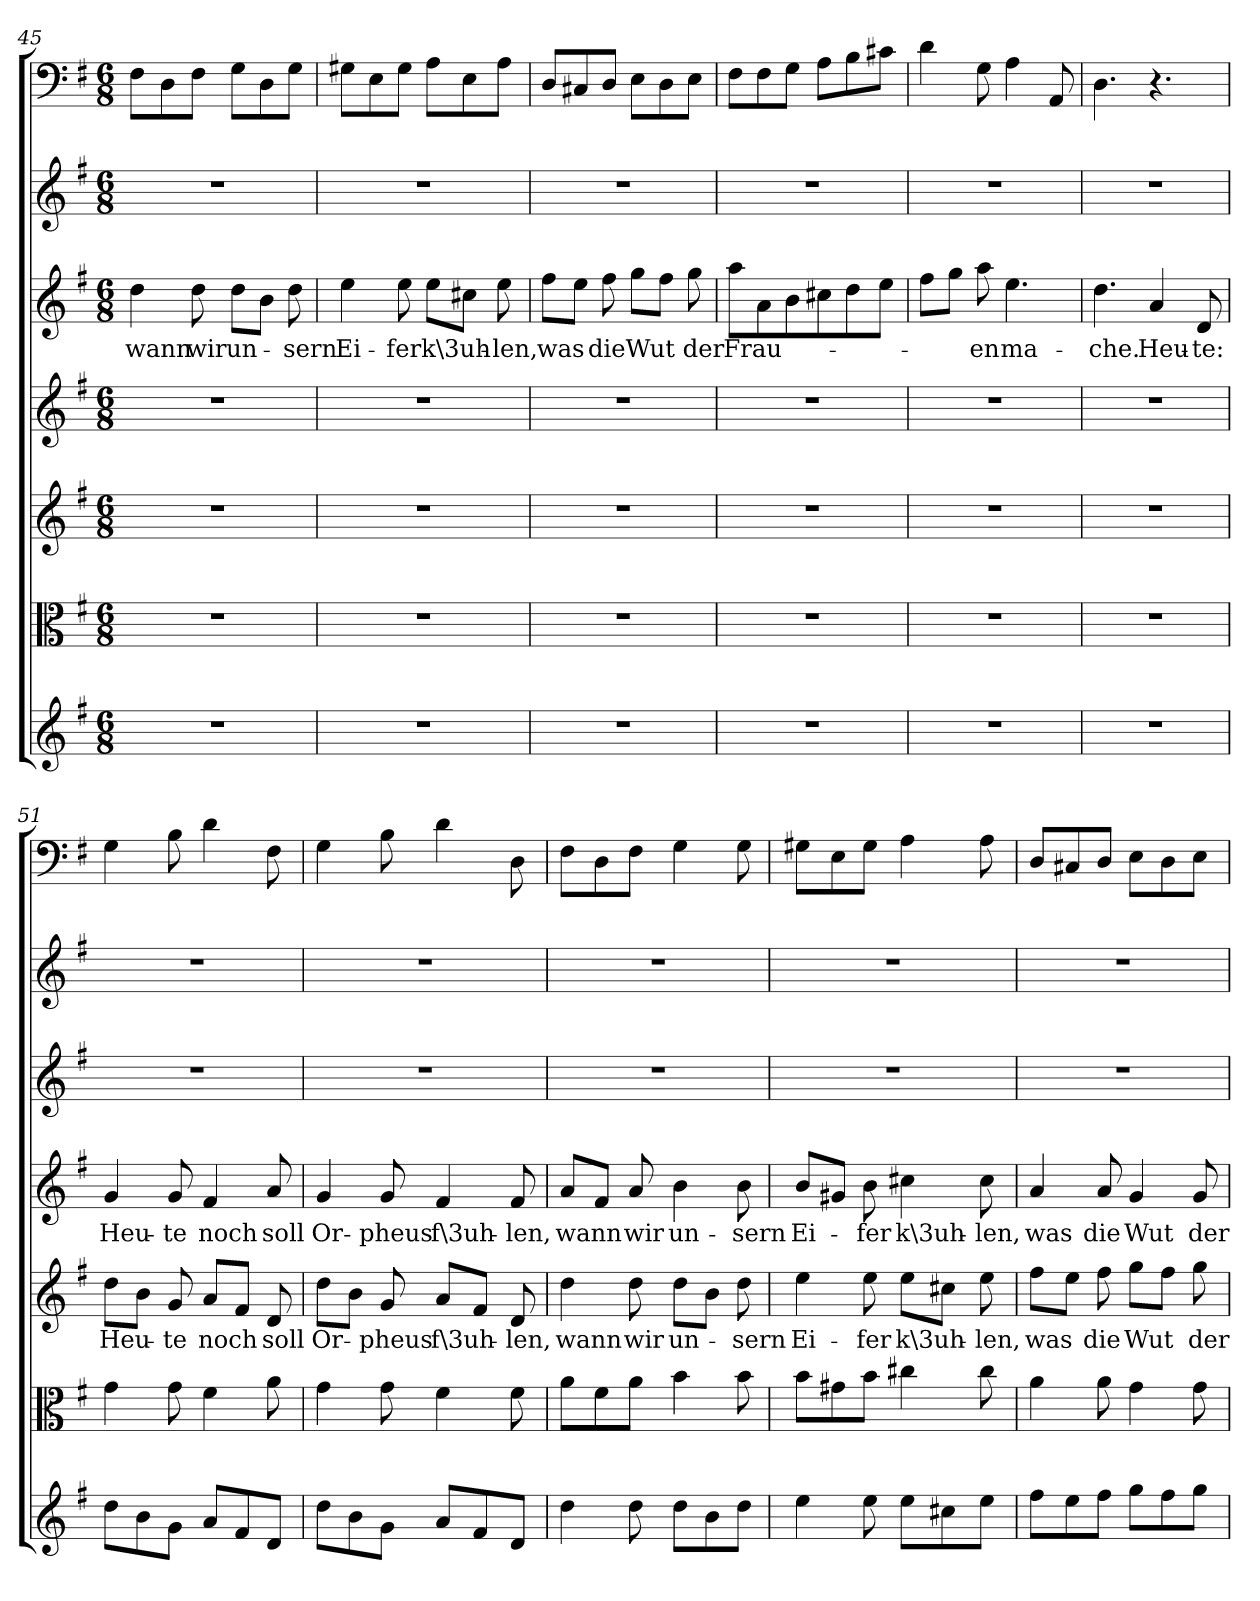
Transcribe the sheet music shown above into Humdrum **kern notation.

**kern	**kern	**kern	**text	**kern	**text	**kern	**text	**kern	**kern
*part7	*part6	*part5	*part5	*part4	*part4	*part3	*part3	*part2	*part1
*staff7	*staff6	*staff5	*staff5	*staff4	*staff4	*staff3	*staff3	*staff2	*staff1
*clefG2	*clefC3	*clefG2	*	*clefG2	*	*clefG2	*	*clefG2	*clefF4
*k[f#]	*k[f#]	*k[f#]	*	*k[f#]	*	*k[f#]	*	*k[f#]	*k[f#]
*G:	*G:	*G:	*	*G:	*	*G:	*	*G:	*G:
*M6/8	*M6/8	*M6/8	*	*M6/8	*	*M6/8	*	*M6/8	*M6/8
=45	=45	=45	=45	=45	=45	=45	=45	=45	=45
2.r	2.r	2.r	.	2.r	.	4dd\	wann	2.r	8F#\L
.	.	.	.	.	.	.	.	.	8D\
.	.	.	.	.	.	8dd\	wir	.	8F#\J
.	.	.	.	.	.	8dd\L	un-	.	8G\L
.	.	.	.	.	.	8b\J	.	.	8D\
.	.	.	.	.	.	8dd\	-sern	.	8G\J
=46	=46	=46	=46	=46	=46	=46	=46	=46	=46
2.r	2.r	2.r	.	2.r	.	4ee\	Ei-	2.r	8G#X\L
.	.	.	.	.	.	.	.	.	8E\
.	.	.	.	.	.	8ee\	-fer	.	8G#\J
.	.	.	.	.	.	8ee\L	k\3uh-	.	8A\L
.	.	.	.	.	.	8cc#X\J	.	.	8E\
.	.	.	.	.	.	8ee\	-len,	.	8A\J
=47	=47	=47	=47	=47	=47	=47	=47	=47	=47
2.r	2.r	2.r	.	2.r	.	8ff#\L	was	2.r	8D/L
.	.	.	.	.	.	8ee\J	.	.	8C#X/
.	.	.	.	.	.	8ff#\	die	.	8D/J
.	.	.	.	.	.	8gg\L	Wut	.	8E\L
.	.	.	.	.	.	8ff#\J	.	.	8D\
.	.	.	.	.	.	8gg\	der	.	8E\J
=48	=48	=48	=48	=48	=48	=48	=48	=48	=48
2.r	2.r	2.r	.	2.r	.	8aa\L	Frau-	2.r	8F#\L
.	.	.	.	.	.	8a\	.	.	8F#\
.	.	.	.	.	.	8b\	.	.	8G\J
.	.	.	.	.	.	8cc#X\	.	.	8A\L
.	.	.	.	.	.	8dd\	.	.	8B\
.	.	.	.	.	.	8ee\J	.	.	8c#X\J
=49	=49	=49	=49	=49	=49	=49	=49	=49	=49
2.r	2.r	2.r	.	2.r	.	8ff#\L	.	2.r	4d\
.	.	.	.	.	.	8gg\J	.	.	.
.	.	.	.	.	.	8aa\	-en	.	8G\
.	.	.	.	.	.	4.ee\	ma-	.	4A\
.	.	.	.	.	.	.	.	.	8AA/
=50	=50	=50	=50	=50	=50	=50	=50	=50	=50
2.r	2.r	2.r	.	2.r	.	4.dd\	-che.	2.r	4.D\
.	.	.	.	.	.	4a/	Heu-	.	4.r
.	.	.	.	.	.	8d/	-te:	.	.
=51	=51	=51	=51	=51	=51	=51	=51	=51	=51
8dd\L	4g\	8dd\L	Heu-	4g/	Heu-	2.r	.	2.r	4G\
8b\	.	8b\J	.	.	.	.	.	.	.
8g\J	8g\	8g/	-te	8g/	-te	.	.	.	8B\
8a/L	4f#\	8a/L	noch	4f#/	noch	.	.	.	4d\
8f#/	.	8f#/J	.	.	.	.	.	.	.
8d/J	8a\	8d/	soll	8a/	soll	.	.	.	8F#\
=52	=52	=52	=52	=52	=52	=52	=52	=52	=52
8dd\L	4g\	8dd\L	Or-	4g/	Or-	2.r	.	2.r	4G\
8b\	.	8b\J	.	.	.	.	.	.	.
8g\J	8g\	8g/	-pheus	8g/	-pheus	.	.	.	8B\
8a/L	4f#\	8a/L	f\3uh-	4f#/	f\3uh-	.	.	.	4d\
8f#/	.	8f#/J	.	.	.	.	.	.	.
8d/J	8f#\	8d/	-len,	8f#/	-len,	.	.	.	8D\
=53	=53	=53	=53	=53	=53	=53	=53	=53	=53
4dd\	8a\L	4dd\	wann	8a/L	wann	2.r	.	2.r	8F#\L
.	8f#\	.	.	8f#/J	.	.	.	.	8D\
8dd\	8a\J	8dd\	wir	8a/	wir	.	.	.	8F#\J
8dd\L	4b\	8dd\L	un-	4b\	un-	.	.	.	4G\
8b\	.	8b\J	.	.	.	.	.	.	.
8dd\J	8b\	8dd\	-sern	8b\	-sern	.	.	.	8G\
=54	=54	=54	=54	=54	=54	=54	=54	=54	=54
4ee\	8b\L	4ee\	Ei-	8b/L	Ei-	2.r	.	2.r	8G#X\L
.	8g#X\	.	.	8g#X/J	.	.	.	.	8E\
8ee\	8b\J	8ee\	-fer	8b\	-fer	.	.	.	8G#\J
8ee\L	4cc#X\	8ee\L	k\3uh-	4cc#X\	k\3uh-	.	.	.	4A\
8cc#X\	.	8cc#X\J	.	.	.	.	.	.	.
8ee\J	8cc#\	8ee\	-len,	8cc#\	-len,	.	.	.	8A\
=55	=55	=55	=55	=55	=55	=55	=55	=55	=55
8ff#\L	4a\	8ff#\L	was	4a/	was	2.r	.	2.r	8D/L
8ee\	.	8ee\J	.	.	.	.	.	.	8C#X/
8ff#\J	8a\	8ff#\	die	8a/	die	.	.	.	8D/J
8gg\L	4g\	8gg\L	Wut	4g/	Wut	.	.	.	8E\L
8ff#\	.	8ff#\J	.	.	.	.	.	.	8D\
8gg\J	8g\	8gg\	der	8g/	der	.	.	.	8E\J
=	=	=	=	=	=	=	=	=	=
*-	*-	*-	*-	*-	*-	*-	*-	*-	*-
